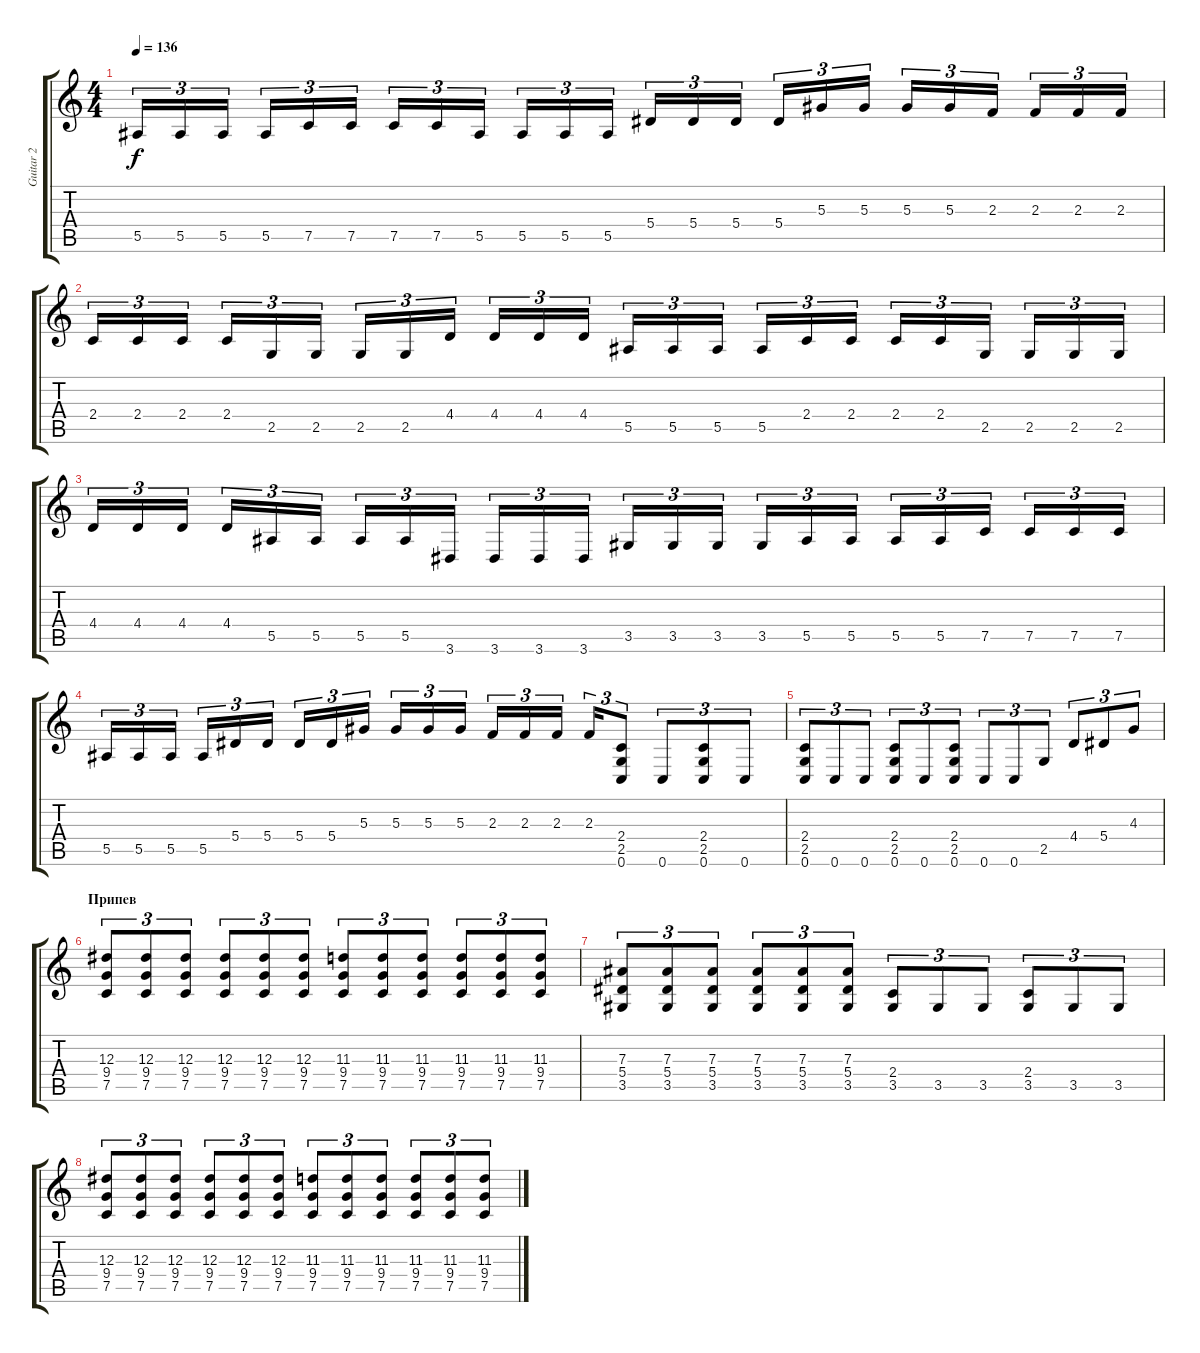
\track ("Guitar 2" "Guitar 2") {instrument distortionguitar}
\staff {score tabs}
\tuning (C4 G3 Eb3 Bb2 F2 C2) {hide}
\ts (4 4)
\tempo 136
\clef g2
\ks c
5.5.16{tu (3 2) dy f} 5.5.16{tu (3 2)} 5.5.16{tu (3 2)} 5.5.16{tu (3 2)} 7.5.16{tu (3 2)} 7.5.16{tu (3 2)} 7.5.16{tu (3 2)} 7.5.16{tu (3 2)} 5.5.16{tu (3 2)} 5.5.16{tu (3 2)} 5.5.16{tu (3 2)} 5.5.16{tu (3 2)} 5.4.16{tu (3 2)} 5.4.16{tu (3 2)} 5.4.16{tu (3 2)} 5.4.16{tu (3 2)} 5.3.16{tu (3 2)} 5.3.16{tu (3 2)} 5.3.16{tu (3 2)} 5.3.16{tu (3 2)} 2.3.16{tu (3 2)} 2.3.16{tu (3 2)} 2.3.16{tu (3 2)} 2.3.16{tu (3 2)} |
2.4.16{tu (3 2)} 2.4.16{tu (3 2)} 2.4.16{tu (3 2)} 2.4.16{tu (3 2)} 2.5.16{tu (3 2)} 2.5.16{tu (3 2)} 2.5.16{tu (3 2)} 2.5.16{tu (3 2)} 4.4.16{tu (3 2)} 4.4.16{tu (3 2)} 4.4.16{tu (3 2)} 4.4.16{tu (3 2)} 5.5.16{tu (3 2)} 5.5.16{tu (3 2)} 5.5.16{tu (3 2)} 5.5.16{tu (3 2)} 2.4.16{tu (3 2)} 2.4.16{tu (3 2)} 2.4.16{tu (3 2)} 2.4.16{tu (3 2)} 2.5.16{tu (3 2)} 2.5.16{tu (3 2)} 2.5.16{tu (3 2)} 2.5.16{tu (3 2)} |
4.4.16{tu (3 2)} 4.4.16{tu (3 2)} 4.4.16{tu (3 2)} 4.4.16{tu (3 2)} 5.5.16{tu (3 2)} 5.5.16{tu (3 2)} 5.5.16{tu (3 2)} 5.5.16{tu (3 2)} 3.6.16{tu (3 2)} 3.6.16{tu (3 2)} 3.6.16{tu (3 2)} 3.6.16{tu (3 2)} 3.5.16{tu (3 2)} 3.5.16{tu (3 2)} 3.5.16{tu (3 2)} 3.5.16{tu (3 2)} 5.5.16{tu (3 2)} 5.5.16{tu (3 2)} 5.5.16{tu (3 2)} 5.5.16{tu (3 2)} 7.5.16{tu (3 2)} 7.5.16{tu (3 2)} 7.5.16{tu (3 2)} 7.5.16{tu (3 2)} |
5.5.16{tu (3 2)} 5.5.16{tu (3 2)} 5.5.16{tu (3 2)} 5.5.16{tu (3 2)} 5.4.16{tu (3 2)} 5.4.16{tu (3 2)} 5.4.16{tu (3 2)} 5.4.16{tu (3 2)} 5.3.16{tu (3 2)} 5.3.16{tu (3 2)} 5.3.16{tu (3 2)} 5.3.16{tu (3 2)} 2.3.16{tu (3 2)} 2.3.16{tu (3 2)} 2.3.16{tu (3 2)} 2.3.16{tu (3 2)} (2.4 2.5 0.6).8{tu (3 2)} 0.6.8{tu (3 2)} (2.4 2.5 0.6).8{tu (3 2)} 0.6.8{tu (3 2)} |
(2.4 2.5 0.6).8{tu (3 2)} 0.6.8{tu (3 2)} 0.6.8{tu (3 2)} (2.4 2.5 0.6).8{tu (3 2)} 0.6.8{tu (3 2)} (2.4 2.5 0.6).8{tu (3 2)} 0.6.8{tu (3 2)} 0.6.8{tu (3 2)} 2.5.8{tu (3 2)} 4.4.8{tu (3 2)} 5.4.8{tu (3 2)} 4.3.8{tu (3 2)} |
\section ("" "Припев")
(12.3 9.4 7.5).8{tu (3 2)} (12.3 9.4 7.5).8{tu (3 2)} (12.3 9.4 7.5).8{tu (3 2)} (12.3 9.4 7.5).8{tu (3 2)} (12.3 9.4 7.5).8{tu (3 2)} (12.3 9.4 7.5).8{tu (3 2)} (11.3 9.4 7.5).8{tu (3 2)} (11.3 9.4 7.5).8{tu (3 2)} (11.3 9.4 7.5).8{tu (3 2)} (11.3 9.4 7.5).8{tu (3 2)} (11.3 9.4 7.5).8{tu (3 2)} (11.3 9.4 7.5).8{tu (3 2)} |
(7.3 5.4 3.5).8{tu (3 2)} (7.3 5.4 3.5).8{tu (3 2)} (7.3 5.4 3.5).8{tu (3 2)} (7.3 5.4 3.5).8{tu (3 2)} (7.3 5.4 3.5).8{tu (3 2)} (7.3 5.4 3.5).8{tu (3 2)} (2.4 3.5).8{tu (3 2)} 3.5.8{tu (3 2)} 3.5.8{tu (3 2)} (2.4 3.5).8{tu (3 2)} 3.5.8{tu (3 2)} 3.5.8{tu (3 2)} |
(12.3 9.4 7.5).8{tu (3 2)} (12.3 9.4 7.5).8{tu (3 2)} (12.3 9.4 7.5).8{tu (3 2)} (12.3 9.4 7.5).8{tu (3 2)} (12.3 9.4 7.5).8{tu (3 2)} (12.3 9.4 7.5).8{tu (3 2)} (11.3 9.4 7.5).8{tu (3 2)} (11.3 9.4 7.5).8{tu (3 2)} (11.3 9.4 7.5).8{tu (3 2)} (11.3 9.4 7.5).8{tu (3 2)} (11.3 9.4 7.5).8{tu (3 2)} (11.3 9.4 7.5).8{tu (3 2)}
